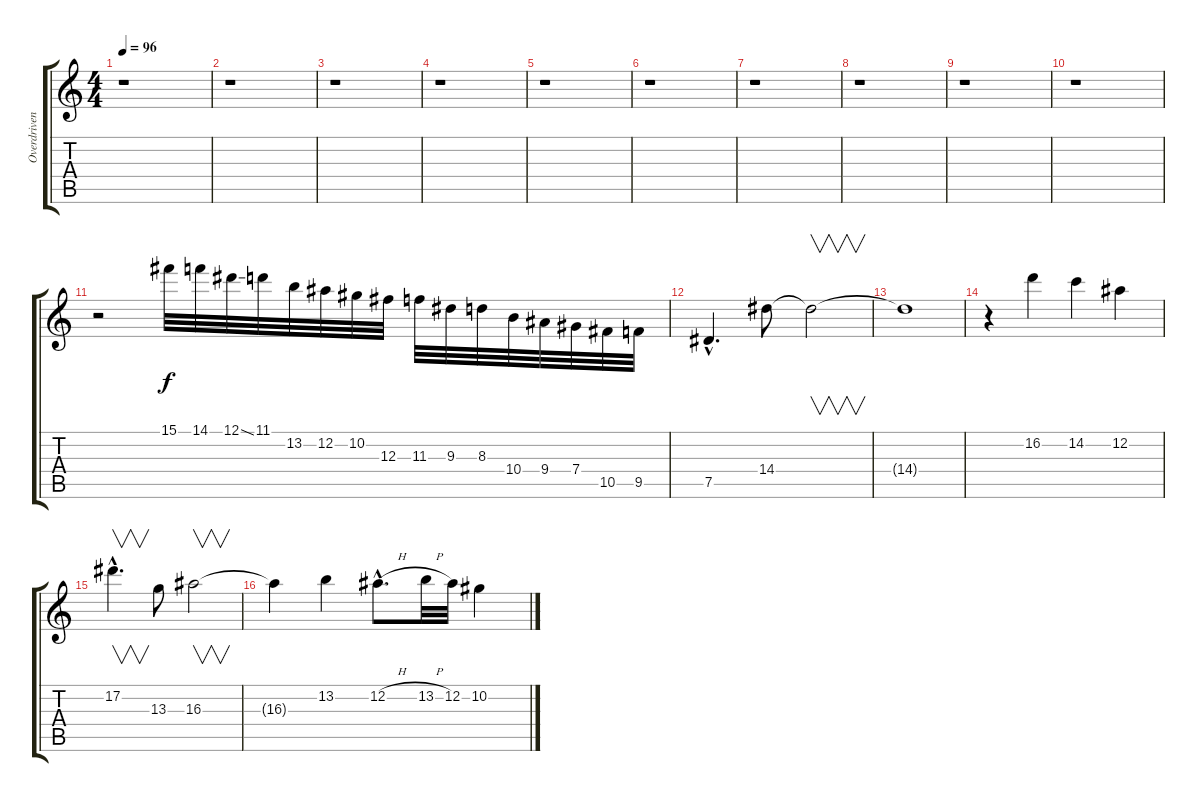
\track ("Overdriven gtr" "Overdriven") {instrument overdrivenguitar}
\staff {score tabs}
\tuning (Eb4 Bb3 Gb3 Db3 Ab2 Eb2) {hide}
\ts (4 4)
\tempo 96
\clef g2
\ks c
r.1{dy f} |
r.1 |
r.1 |
r.1 |
r.1 |
r.1 |
r.1 |
r.1 |
r.1 |
r.1 |
r.2 15.1.32 14.1.32 12.1{ss}.32 11.1.32 13.2.32 12.2.32 10.2.32 12.3.32 11.3.32 9.3.32 8.3.32 10.4.32 9.4.32 7.4.32 10.5.32 9.5.32 |
7.5{hac}.4{d} 14.4.8 14.4{t}.2{v} |
14.4{t}.1 |
r.4 16.2.4 14.2.4 12.2.4 |
17.2{hac}.4{v d} 13.3.8 16.3.2{v} |
16.3{t}.4 13.2.4 12.2{h hac}.8{d} 13.2{h}.32 12.2.32 10.2.4
